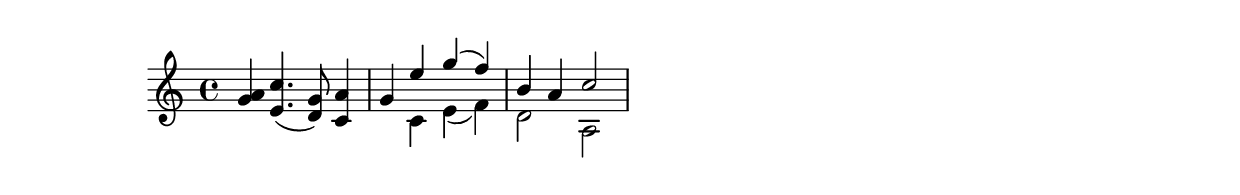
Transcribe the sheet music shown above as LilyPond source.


\version "2.1.22"

\header { texidoc = "

You can combine two parts on the same staff using the part
combiner. For vocal scores (hymns), there is no need to add solo/a2
texts, so they should be switched off.

" }

\score{
	\context Staff <<
		\time 4/4
		\partcombine 
			\notes\relative c'' {
				a4 c4.(g8) a4 |
				g4 e' g(f) | 
				b, a c2
			}
			\notes\relative c'' {
				g4 e4.(d8) c4 |
				g'4 c, e(f) |
				d2 a
			}
	>>
	\paper{
		linewidth=140.\mm
		\translator {
			\VoiceContext
			soloADue = ##f
		}
	}
}


